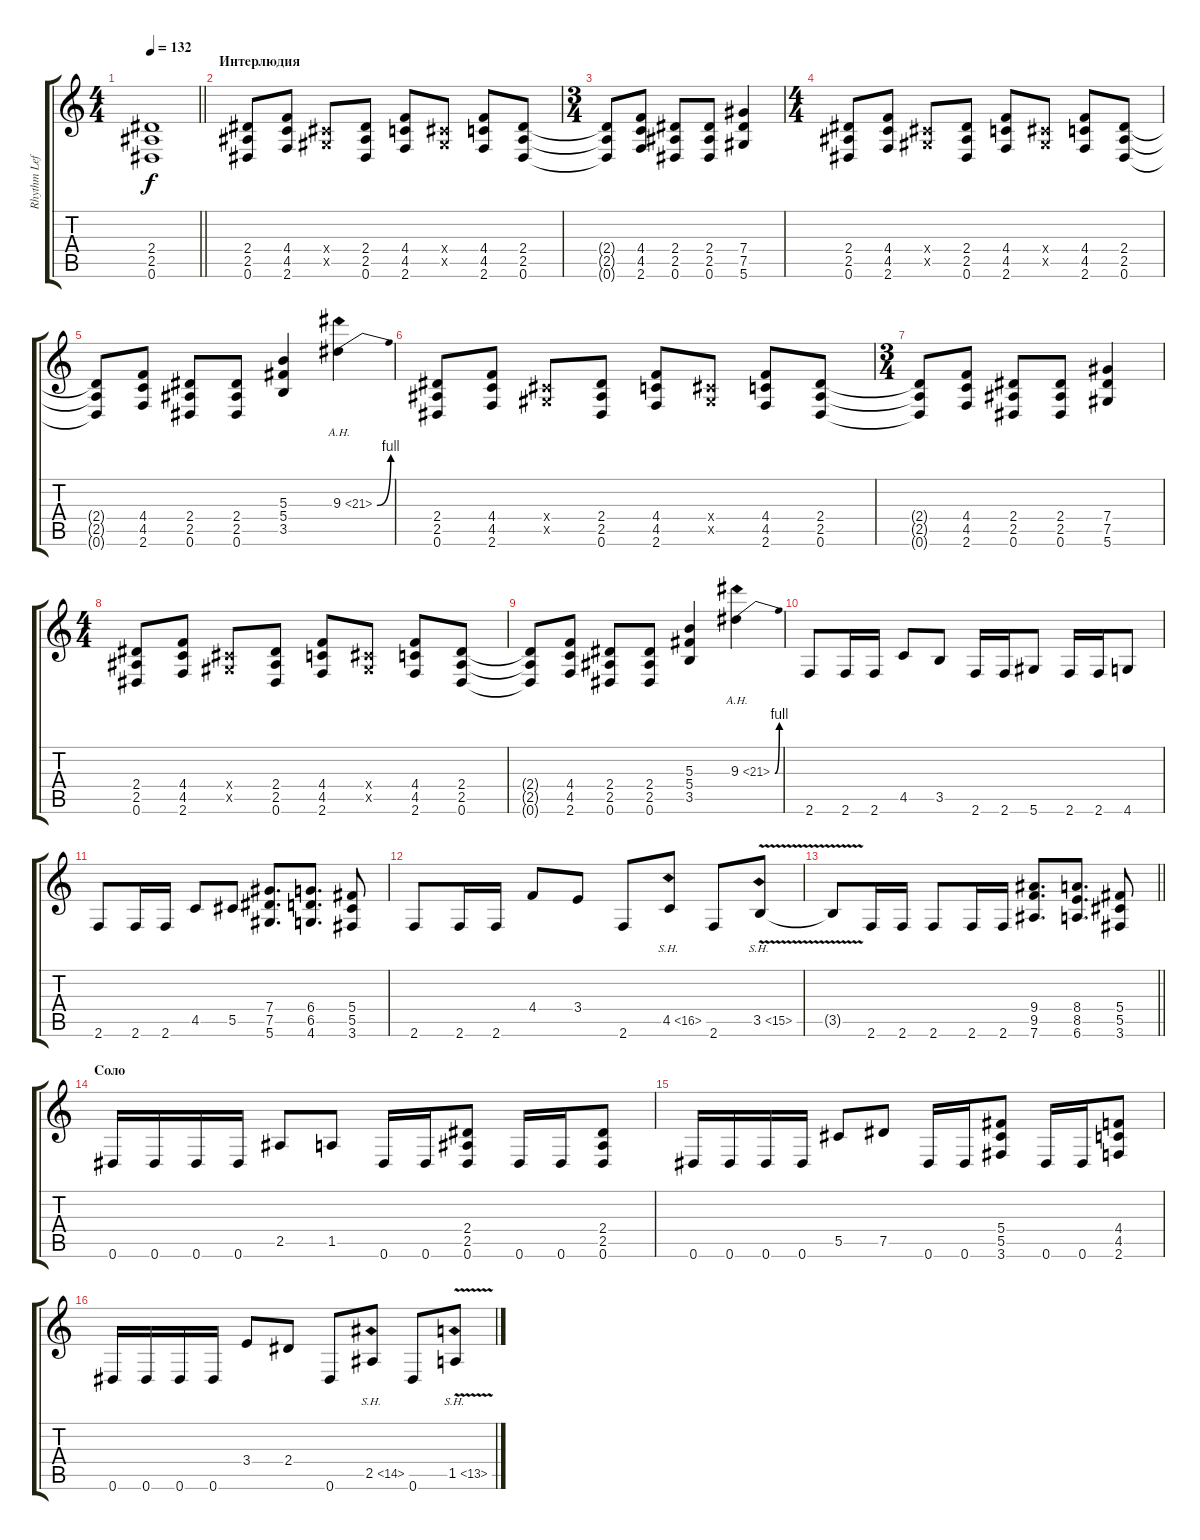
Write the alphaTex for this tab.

\track ("Rhythm Left" "Rhythm Lef") {instrument distortionguitar}
\staff {score tabs}
\tuning (Eb4 Bb3 Gb3 Db3 Ab2 Eb2) {hide}
\ts (4 4)
\tempo 132
\clef g2
\barLineRight lightlight
\ks c
(2.4 2.5 0.6).1{dy f} |
\section ("" "Интерлюдия")
(2.4 2.5 0.6).8 (4.4 4.5 2.6).8 (0.4{x} 0.5{x}).8 (2.4 2.5 0.6).8 (4.4 4.5 2.6).8 (0.4{x} 0.5{x}).8 (4.4 4.5 2.6).8 (2.4 2.5 0.6).8 |
\ts (3 4)
(2.4{t} 2.5{t} 0.6{t}).8 (4.4 4.5 2.6).8 (2.4 2.5 0.6).8 (2.4 2.5 0.6).8 (7.4 7.5 5.6).4 |
\ts (4 4)
(2.4 2.5 0.6).8 (4.4 4.5 2.6).8 (0.4{x} 0.5{x}).8 (2.4 2.5 0.6).8 (4.4 4.5 2.6).8 (0.4{x} 0.5{x}).8 (4.4 4.5 2.6).8 (2.4 2.5 0.6).8 |
(2.4{t} 2.5{t} 0.6{t}).8 (4.4 4.5 2.6).8 (2.4 2.5 0.6).8 (2.4 2.5 0.6).8 (5.3 5.4 3.5).4 9.3{be (bend 0 0 60 4) ah 12}.4 |
(2.4 2.5 0.6).8 (4.4 4.5 2.6).8 (0.4{x} 0.5{x}).8 (2.4 2.5 0.6).8 (4.4 4.5 2.6).8 (0.4{x} 0.5{x}).8 (4.4 4.5 2.6).8 (2.4 2.5 0.6).8 |
\ts (3 4)
(2.4{t} 2.5{t} 0.6{t}).8 (4.4 4.5 2.6).8 (2.4 2.5 0.6).8 (2.4 2.5 0.6).8 (7.4 7.5 5.6).4 |
\ts (4 4)
(2.4 2.5 0.6).8 (4.4 4.5 2.6).8 (0.4{x} 0.5{x}).8 (2.4 2.5 0.6).8 (4.4 4.5 2.6).8 (0.4{x} 0.5{x}).8 (4.4 4.5 2.6).8 (2.4 2.5 0.6).8 |
(2.4{t} 2.5{t} 0.6{t}).8 (4.4 4.5 2.6).8 (2.4 2.5 0.6).8 (2.4 2.5 0.6).8 (5.3 5.4 3.5).4 9.3{be (bend 0 0 60 4) ah 12}.4 |
2.6.8 2.6.16 2.6.16 4.5.8 3.5.8 2.6.16 2.6.16 5.6.8 2.6.16 2.6.16 4.6.8 |
2.6.8 2.6.16 2.6.16 4.5.8 5.5.8 (7.4 7.5 5.6).8{d} (6.4 6.5 4.6).8{d} (5.4 5.5 3.6).8 |
2.6.8 2.6.16 2.6.16 4.4.8 3.4.8 2.6.8 4.5{sh 12}.8 2.6.8 3.5{sh 12 v}.8 |
\barLineRight lightlight
3.5{t}.8 2.6.16 2.6.16 2.6.8 2.6.16 2.6.16 (9.4 9.5 7.6).8{d} (8.4 8.5 6.6).8{d} (5.4 5.5 3.6).8 |
\section ("" "Соло")
0.6.16 0.6.16 0.6.16 0.6.16 2.5.8 1.5.8 0.6.16 0.6.16 (2.4 2.5 0.6).8 0.6.16 0.6.16 (2.4 2.5 0.6).8 |
0.6.16 0.6.16 0.6.16 0.6.16 5.5.8 7.5.8 0.6.16 0.6.16 (5.4 5.5 3.6).8 0.6.16 0.6.16 (4.4 4.5 2.6).8 |
0.6.16 0.6.16 0.6.16 0.6.16 3.4.8 2.4.8 0.6.8 2.5{sh 12}.8 0.6.8 1.5{sh 12 v}.8
